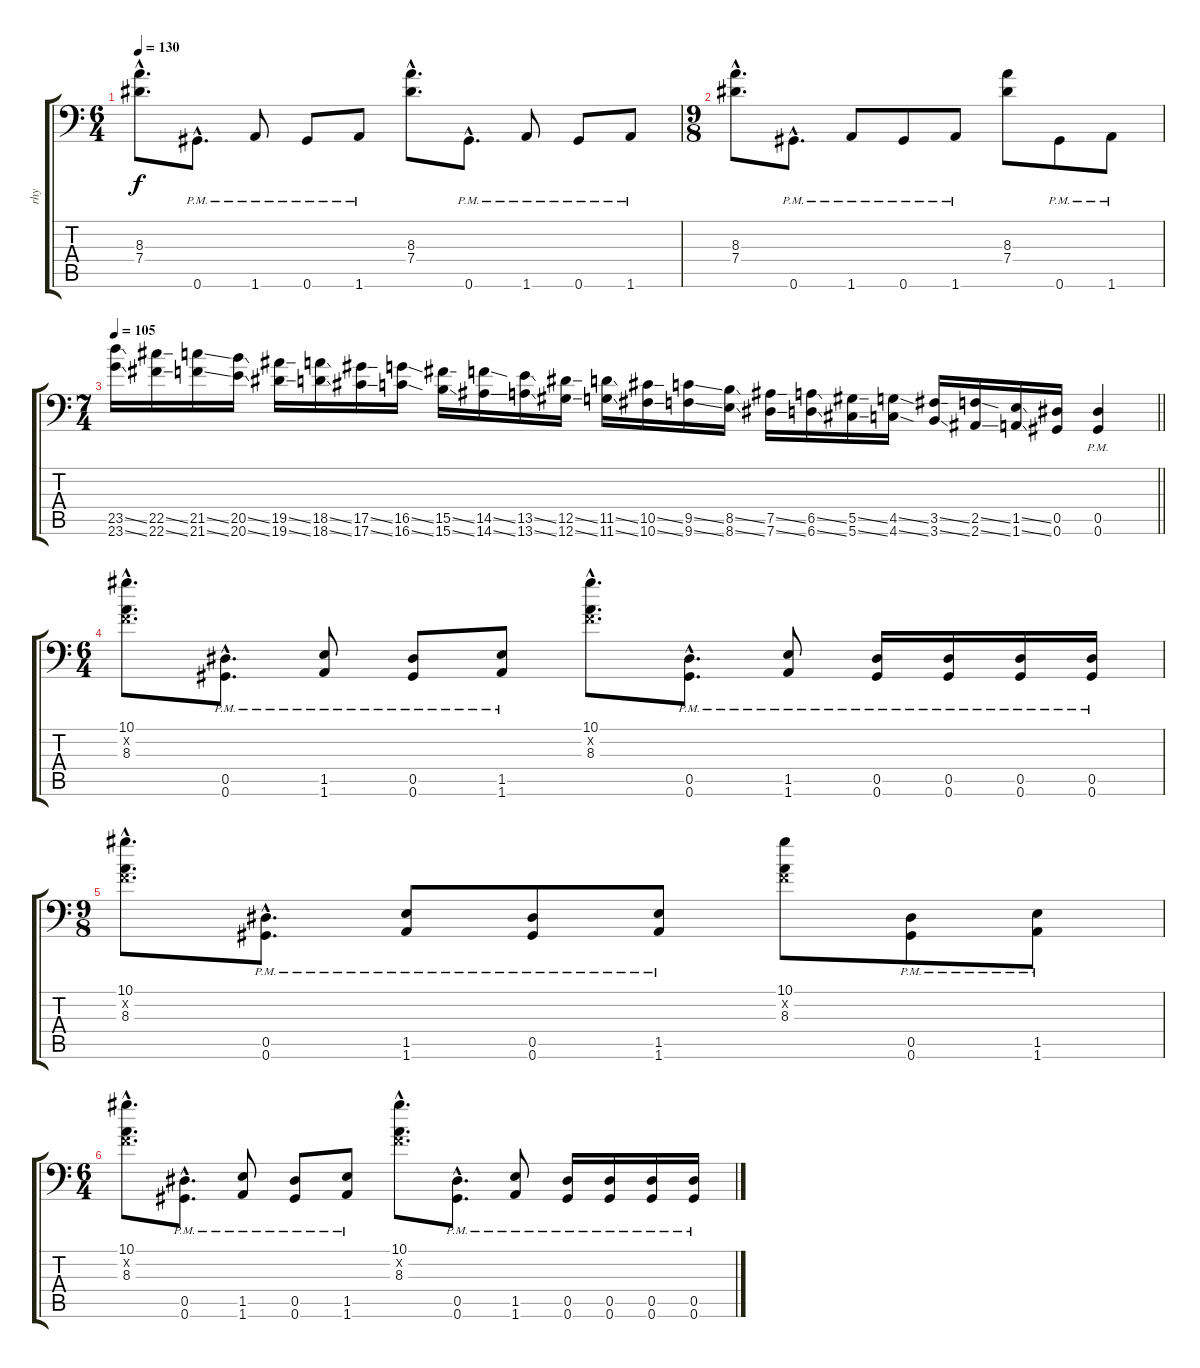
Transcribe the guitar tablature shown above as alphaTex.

\track ("rhy" "rhy") {instrument distortionguitar}
\staff {score tabs}
\tuning (Bb3 F3 Db3 Ab2 Eb2 Ab1) {hide}
\ts (6 4)
\tempo 130
\clef f4
\ks c
(8.3{hac} 7.4{hac}).8{d dy f} 0.6{hac pm}.8{d} 1.6{pm}.8 0.6{pm}.8 1.6{pm}.8 (8.3{hac} 7.4{hac}).8{d} 0.6{hac pm}.8{d} 1.6{pm}.8 0.6{pm}.8 1.6{pm}.8 |
\ts (9 8)
(8.3{hac} 7.4{hac}).8{d} 0.6{hac pm}.8{d} 1.6{pm}.8 0.6{pm}.8 1.6{pm}.8 (8.3 7.4).8 0.6{pm}.8 1.6{pm}.8 |
\ts (7 4)
\tempo 105
\barLineRight lightlight
(23.5{ss} 23.6{ss}).16{instrument guitarfretnoise} (22.5{ss} 22.6{ss}).16 (21.5{ss} 21.6{ss}).16 (20.5{ss} 20.6{ss}).16 (19.5{ss} 19.6{ss}).16 (18.5{ss} 18.6{ss}).16 (17.5{ss} 17.6{ss}).16 (16.5{ss} 16.6{ss}).16 (15.5{ss} 15.6{ss}).16 (14.5{ss} 14.6{ss}).16 (13.5{ss} 13.6{ss}).16 (12.5{ss} 12.6{ss}).16 (11.5{ss} 11.6{ss}).16 (10.5{ss} 10.6{ss}).16 (9.5{ss} 9.6{ss}).16 (8.5{ss} 8.6{ss}).16 (7.5{ss} 7.6{ss}).16 (6.5{ss} 6.6{ss}).16 (5.5{ss} 5.6{ss}).16 (4.5{ss} 4.6{ss}).16 (3.5{ss} 3.6{ss}).16 (2.5{ss} 2.6{ss}).16 (1.5{ss} 1.6{ss}).16 (0.5 0.6).16 (0.5{pm} 0.6{pm}).4{instrument distortionguitar} |
\ts (6 4)
\section ("" "")
(10.1{hac} 0.2{hac x} 8.3{hac}).8{d instrument distortionguitar} (0.5{hac pm} 0.6{hac pm}).8{d} (1.5{pm} 1.6{pm}).8 (0.5{pm} 0.6{pm}).8 (1.5{pm} 1.6{pm}).8 (10.1{hac} 0.2{hac x} 8.3{hac}).8{d} (0.5{hac pm} 0.6{hac pm}).8{d} (1.5{pm} 1.6{pm}).8 (0.5{pm} 0.6{pm}).16 (0.5{pm} 0.6{pm}).16 (0.5{pm} 0.6{pm}).16 (0.5{pm} 0.6{pm}).16 |
\ts (9 8)
(10.1{hac} 0.2{hac x} 8.3{hac}).8{d} (0.5{hac pm} 0.6{hac pm}).8{d} (1.5{pm} 1.6{pm}).8 (0.5{pm} 0.6{pm}).8 (1.5{pm} 1.6{pm}).8 (10.1 0.2{x} 8.3).8 (0.5{pm} 0.6{pm}).8 (1.5{pm} 1.6{pm}).8 |
\ts (6 4)
(10.1{hac} 0.2{hac x} 8.3{hac}).8{d} (0.5{hac pm} 0.6{hac pm}).8{d} (1.5{pm} 1.6{pm}).8 (0.5{pm} 0.6{pm}).8 (1.5{pm} 1.6{pm}).8 (10.1{hac} 0.2{hac x} 8.3{hac}).8{d} (0.5{hac pm} 0.6{hac pm}).8{d} (1.5{pm} 1.6{pm}).8 (0.5{pm} 0.6{pm}).16 (0.5{pm} 0.6{pm}).16 (0.5{pm} 0.6{pm}).16 (0.5{pm} 0.6{pm}).16
